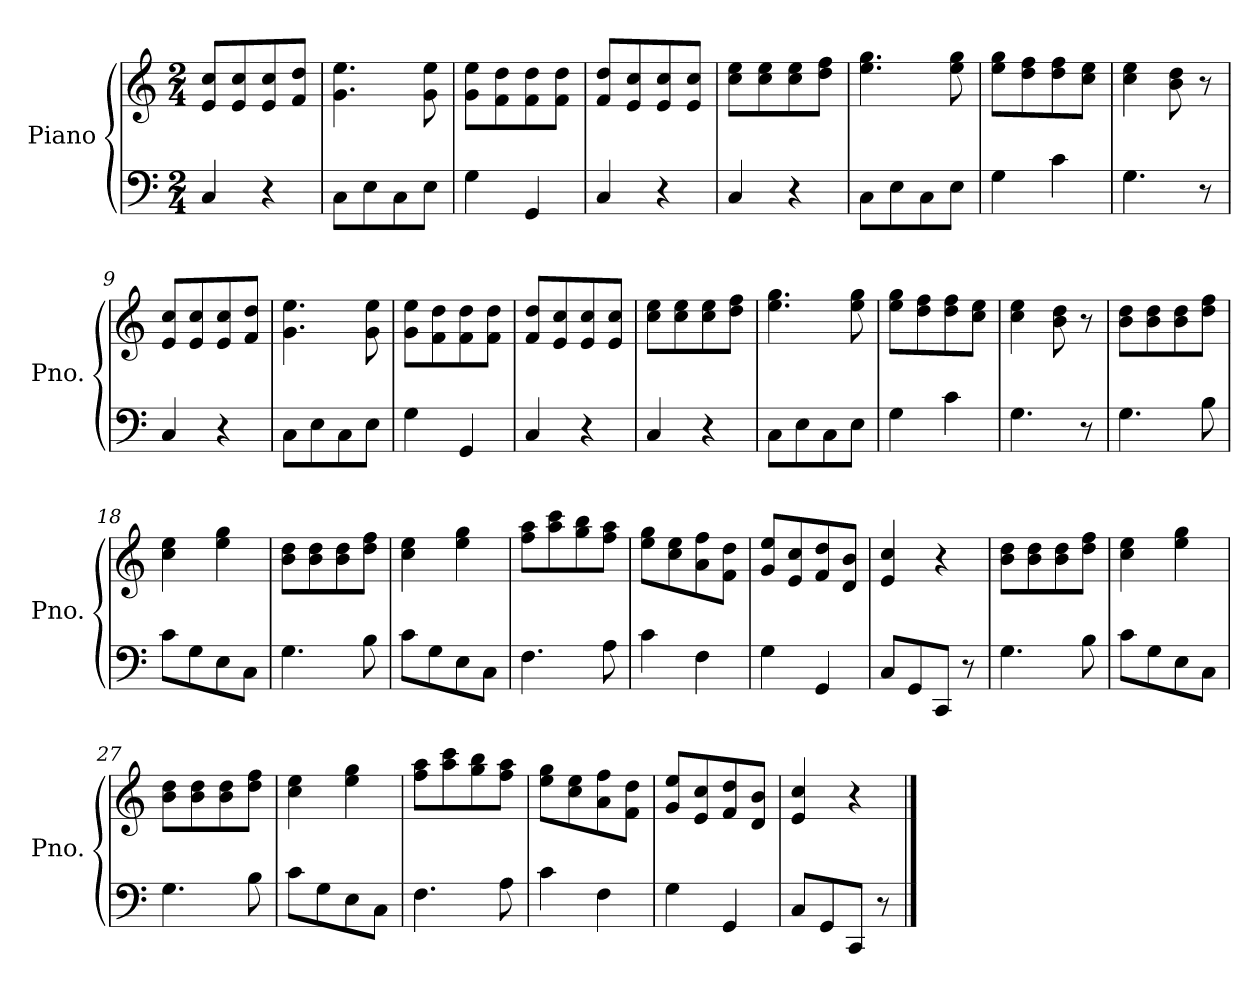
**kern	**kern
*part1	*part1
*staff2	*staff1
*I"Piano	*
*I'Pno.	*
*clefF4	*clefG2
*k[]	*k[]
*M2/4	*M2/4
=1	=1
4C/	8e/ 8cc/L
.	8e/ 8cc/
4r	8e/ 8cc/
.	8f/ 8dd/J
=2	=2
8C\L	4.g\ 4.ee\
8E\	.
8C\	.
8E\J	8g\ 8ee\
=3	=3
4G\	8g\ 8ee\L
.	8f\ 8dd\
4GG/	8f\ 8dd\
.	8f\ 8dd\J
=4	=4
4C/	8f/ 8dd/L
.	8e/ 8cc/
4r	8e/ 8cc/
.	8e/ 8cc/J
=5	=5
4C/	8cc\ 8ee\L
.	8cc\ 8ee\
4r	8cc\ 8ee\
.	8dd\ 8ff\J
=6	=6
8C\L	4.ee\ 4.gg\
8E\	.
8C\	.
8E\J	8ee\ 8gg\
=7	=7
4G\	8ee\ 8gg\L
.	8dd\ 8ff\
4c\	8dd\ 8ff\
.	8cc\ 8ee\J
=8	=8
4.G\	4cc\ 4ee\
.	8b\ 8dd\
8r	8r
=9	=9
4C/	8e/ 8cc/L
.	8e/ 8cc/
4r	8e/ 8cc/
.	8f/ 8dd/J
=10	=10
8C\L	4.g\ 4.ee\
8E\	.
8C\	.
8E\J	8g\ 8ee\
=11	=11
4G\	8g\ 8ee\L
.	8f\ 8dd\
4GG/	8f\ 8dd\
.	8f\ 8dd\J
!!LO:LB:g=z
=12	=12
4C/	8f/ 8dd/L
.	8e/ 8cc/
4r	8e/ 8cc/
.	8e/ 8cc/J
=13	=13
4C/	8cc\ 8ee\L
.	8cc\ 8ee\
4r	8cc\ 8ee\
.	8dd\ 8ff\J
=14	=14
8C\L	4.ee\ 4.gg\
8E\	.
8C\	.
8E\J	8ee\ 8gg\
=15	=15
4G\	8ee\ 8gg\L
.	8dd\ 8ff\
4c\	8dd\ 8ff\
.	8cc\ 8ee\J
=16	=16
4.G\	4cc\ 4ee\
.	8b\ 8dd\
8r	8r
=17	=17
4.G\	8b\ 8dd\L
.	8b\ 8dd\
.	8b\ 8dd\
8B\	8dd\ 8ff\J
=18	=18
8c\L	4cc\ 4ee\
8G\	.
8E\	4ee\ 4gg\
8C\J	.
=19	=19
4.G\	8b\ 8dd\L
.	8b\ 8dd\
.	8b\ 8dd\
8B\	8dd\ 8ff\J
=20	=20
8c\L	4cc\ 4ee\
8G\	.
8E\	4ee\ 4gg\
8C\J	.
=21	=21
4.F\	8ff\ 8aa\L
.	8aa\ 8ccc\
.	8gg\ 8bb\
8A\	8ff\ 8aa\J
!!LO:LB:g=z
=22	=22
4c\	8ee\ 8gg\L
.	8cc\ 8ee\
4F\	8a\ 8ff\
.	8f\ 8dd\J
=23	=23
4G\	8g/ 8ee/L
.	8e/ 8cc/
4GG/	8f/ 8dd/
.	8d/ 8b/J
=24	=24
8C/L	4e/ 4cc/
8GG/	.
8CC/J	4r
8r	.
=25	=25
4.G\	8b\ 8dd\L
.	8b\ 8dd\
.	8b\ 8dd\
8B\	8dd\ 8ff\J
=26	=26
8c\L	4cc\ 4ee\
8G\	.
8E\	4ee\ 4gg\
8C\J	.
=27	=27
4.G\	8b\ 8dd\L
.	8b\ 8dd\
.	8b\ 8dd\
8B\	8dd\ 8ff\J
=28	=28
8c\L	4cc\ 4ee\
8G\	.
8E\	4ee\ 4gg\
8C\J	.
=29	=29
4.F\	8ff\ 8aa\L
.	8aa\ 8ccc\
.	8gg\ 8bb\
8A\	8ff\ 8aa\J
=30	=30
4c\	8ee\ 8gg\L
.	8cc\ 8ee\
4F\	8a\ 8ff\
.	8f\ 8dd\J
=31	=31
4G\	8g/ 8ee/L
.	8e/ 8cc/
4GG/	8f/ 8dd/
.	8d/ 8b/J
!!LO:LB:g=z
=32	=32
8C/L	4e/ 4cc/
8GG/	.
8CC/J	4r
8r	.
==	==
*-	*-
